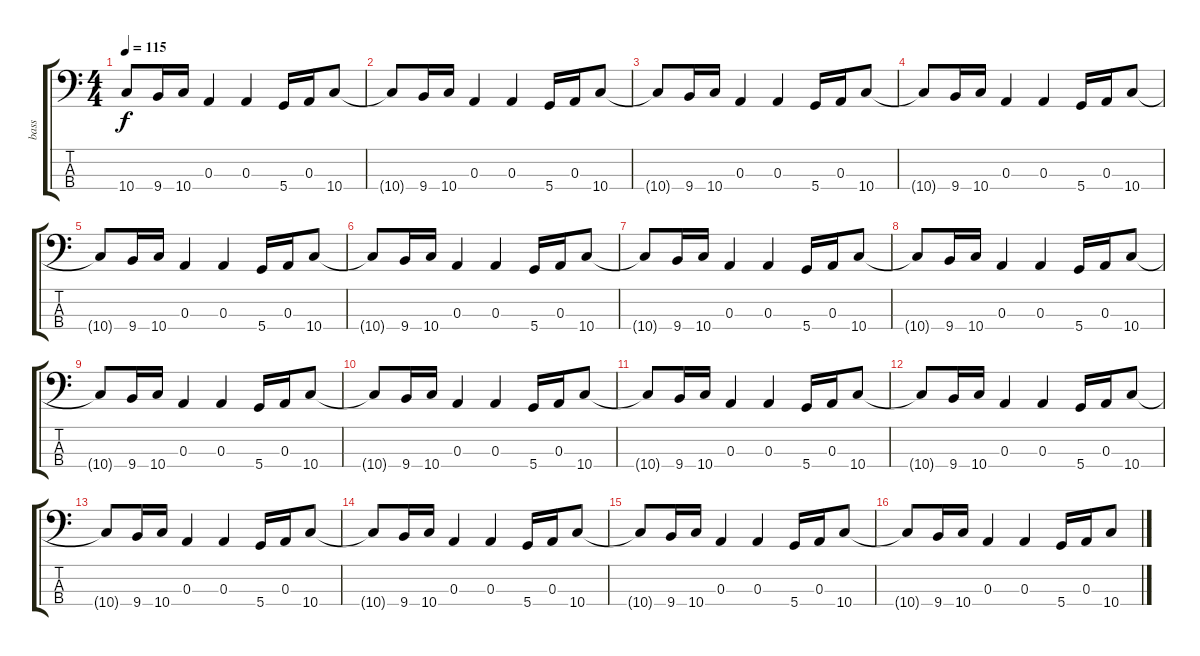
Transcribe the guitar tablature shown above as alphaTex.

\track ("bass" "bass") {instrument electricbasspick}
\staff {score tabs}
\tuning (G2 D2 A1 D1) {hide}
\ts (4 4)
\tempo 115
\clef f4
\ks c
10.4{t}.8{dy f} 9.4.16 10.4.16 0.3.4 0.3.4 5.4.16 0.3.16 10.4.8 |
10.4{t}.8 9.4.16 10.4.16 0.3.4 0.3.4 5.4.16 0.3.16 10.4.8 |
10.4{t}.8 9.4.16 10.4.16 0.3.4 0.3.4 5.4.16 0.3.16 10.4.8 |
10.4{t}.8 9.4.16 10.4.16 0.3.4 0.3.4 5.4.16 0.3.16 10.4.8 |
\section ("" "")
10.4{t}.8 9.4.16 10.4.16 0.3.4 0.3.4 5.4.16 0.3.16 10.4.8 |
10.4{t}.8 9.4.16 10.4.16 0.3.4 0.3.4 5.4.16 0.3.16 10.4.8 |
10.4{t}.8 9.4.16 10.4.16 0.3.4 0.3.4 5.4.16 0.3.16 10.4.8 |
10.4{t}.8 9.4.16 10.4.16 0.3.4 0.3.4 5.4.16 0.3.16 10.4.8 |
10.4{t}.8 9.4.16 10.4.16 0.3.4 0.3.4 5.4.16 0.3.16 10.4.8 |
10.4{t}.8 9.4.16 10.4.16 0.3.4 0.3.4 5.4.16 0.3.16 10.4.8 |
10.4{t}.8 9.4.16 10.4.16 0.3.4 0.3.4 5.4.16 0.3.16 10.4.8 |
10.4{t}.8 9.4.16 10.4.16 0.3.4 0.3.4 5.4.16 0.3.16 10.4.8 |
10.4{t}.8 9.4.16 10.4.16 0.3.4 0.3.4 5.4.16 0.3.16 10.4.8 |
10.4{t}.8 9.4.16 10.4.16 0.3.4 0.3.4 5.4.16 0.3.16 10.4.8 |
10.4{t}.8 9.4.16 10.4.16 0.3.4 0.3.4 5.4.16 0.3.16 10.4.8 |
10.4{t}.8 9.4.16 10.4.16 0.3.4 0.3.4 5.4.16 0.3.16 10.4.8
